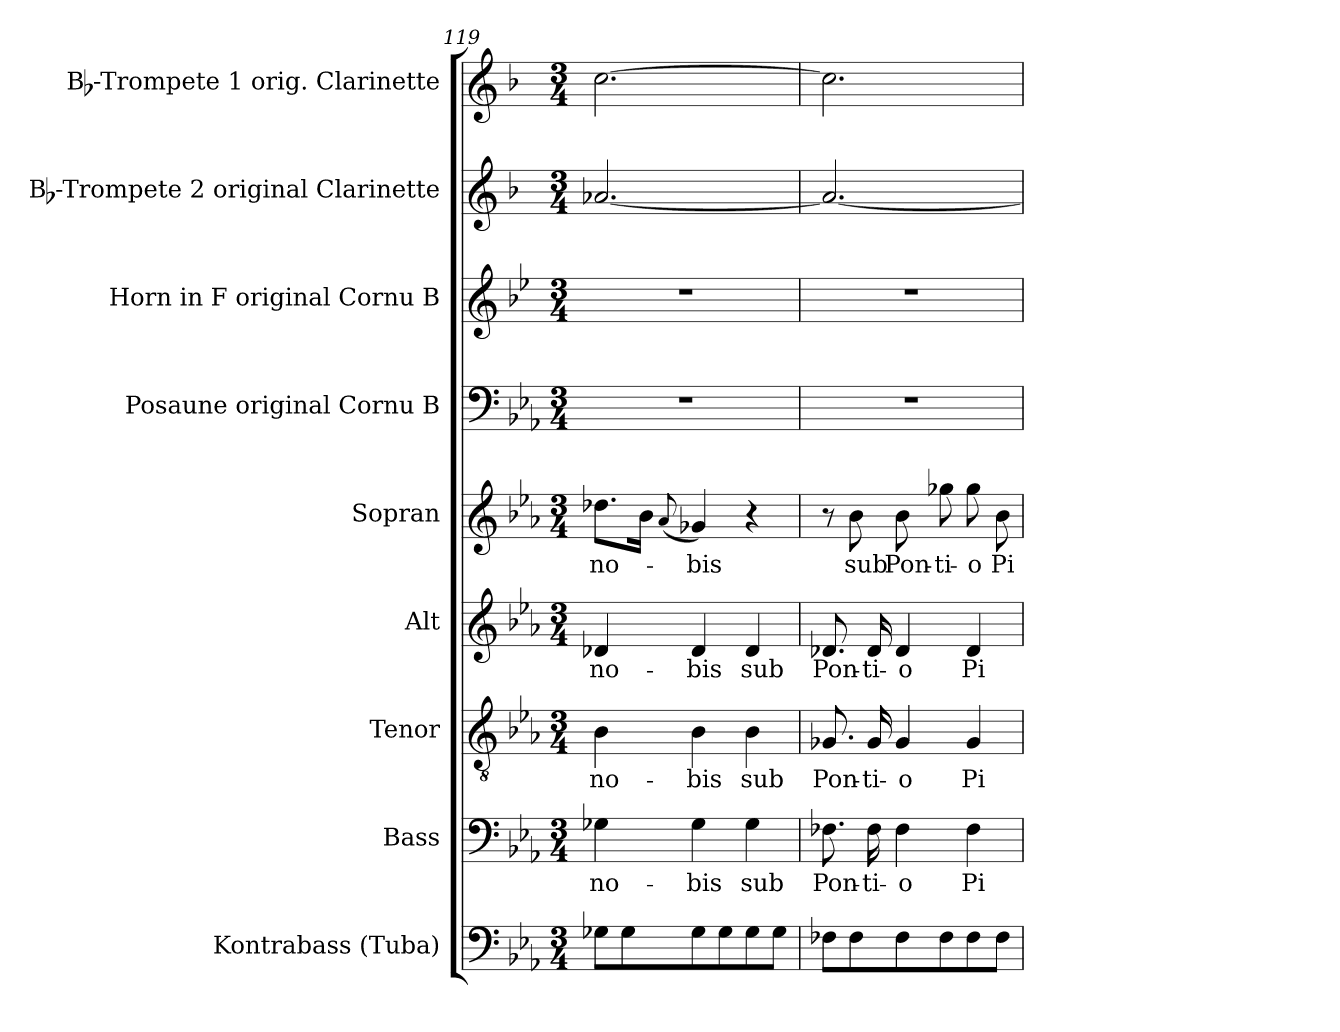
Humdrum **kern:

**kern	**kern	**text	**kern	**text	**kern	**text	**kern	**text	**kern	**kern	**kern	**kern
*part9	*part8	*part8	*part7	*part7	*part6	*part6	*part5	*part5	*part4	*part3	*part2	*part1
*staff9	*staff8	*staff8	*staff7	*staff7	*staff6	*staff6	*staff5	*staff5	*staff4	*staff3	*staff2	*staff1
*I"Kontrabass (Tuba)	*I"Bass	*	*I"Tenor	*	*I"Alt	*	*I"Sopran	*	*I"Posaune original Cornu B	*I"Horn in F original Cornu B	*I"Bb-Trompete 2 original Clarinette	*I"Bb-Trompete 1 orig. Clarinette
*I'Kb.	*I'B.	*	*I'T.	*	*I'A.	*	*I'S.	*	*I'Pos.	*I'Hrn.	*I'Bb Trp. 2	*I'Bb Trp. 1
*clefF4	*clefF4	*	*clefGv2	*	*clefG2	*	*clefG2	*	*clefF4	*clefG2	*clefG2	*clefG2
*ITrd7c12	*	*	*	*	*	*	*	*	*	*ITrd4c7	*ITrd1c2	*ITrd1c2
*k[b-e-a-]	*k[b-e-a-]	*	*k[b-e-a-]	*	*k[b-e-a-]	*	*k[b-e-a-]	*	*k[b-e-a-]	*k[b-e-a-]	*k[b-e-a-]	*k[b-e-a-]
*E-:	*E-:	*	*E-:	*	*E-:	*	*E-:	*	*E-:	*E-:	*E-:	*E-:
*M3/4	*M3/4	*	*M3/4	*	*M3/4	*	*M3/4	*	*M3/4	*M3/4	*M3/4	*M3/4
=119	=119	=119	=119	=119	=119	=119	=119	=119	=119	=119	=119	=119
!	!	!LO:LY:b	!	!LO:LY:b	!	!LO:LY:b	!	!LO:LY:b	!	!	!	!
8GG-X\L	4G-X\	no-	4B-\	no-	4d-X/	no-	8.dd-X\L	no-	2.r	2.r	[2.g-X/	[2.b-\
8GG-\	.	.	.	.	.	.	.	.	.	.	.	.
.	.	.	.	.	.	.	16b-\Jk	.	.	.	.	.
.	.	.	.	.	.	.	(<8qqa-/	.	.	.	.	.
!	!	!LO:LY:b	!	!LO:LY:b	!	!LO:LY:b	!	!LO:LY:b	!	!	!	!
8GG-\	4G-\	-bis	4B-\	-bis	4d-/	-bis	4g-X/)	-bis	.	.	.	.
8GG-\	.	.	.	.	.	.	.	.	.	.	.	.
!	!	!LO:LY:b	!	!LO:LY:b	!	!LO:LY:b	!	!	!	!	!	!
8GG-\	4G-\	sub	4B-\	sub	4d-/	sub	4r	.	.	.	.	.
8GG-\J	.	.	.	.	.	.	.	.	.	.	.	.
!!LO:PB:g=z
=120	=120	=120	=120	=120	=120	=120	=120	=120	=120	=120	=120	=120
!	!	!LO:LY:b	!	!LO:LY:b	!	!LO:LY:b	!	!	!	!	!	!
8FF-X\L	8.F-X\	Pon-	8.G-X/	Pon-	8.d-X/	Pon-	8r	.	2.r	2.r	2.g-/_	2.b-\]
!	!	!	!	!	!	!	!	!LO:LY:b	!	!	!	!
8FF-\	.	.	.	.	.	.	8b-\	sub	.	.	.	.
!	!	!LO:LY:b	!	!LO:LY:b	!	!LO:LY:b	!	!	!	!	!	!
.	16F-\	-ti-	16G-/	-ti-	16d-/	-ti-	.	.	.	.	.	.
!	!	!LO:LY:b	!	!LO:LY:b	!	!LO:LY:b	!	!LO:LY:b	!	!	!	!
8FF-\	4F-\	-o	4G-/	-o	4d-/	-o	8b-\	Pon-	.	.	.	.
!	!	!	!	!	!	!	!	!LO:LY:b	!	!	!	!
8FF-\	.	.	.	.	.	.	8gg-X\	-ti-	.	.	.	.
!	!	!LO:LY:b	!	!LO:LY:b	!	!LO:LY:b	!	!LO:LY:b	!	!	!	!
8FF-\	4F-\	Pi-	4G-/	Pi-	4d-/	Pi-	8gg-\	-o	.	.	.	.
!	!	!	!	!	!	!	!	!LO:LY:b	!	!	!	!
8FF-\J	.	.	.	.	.	.	8b-\	Pi-	.	.	.	.
=	=	=	=	=	=	=	=	=	=	=	=	=
*-	*-	*-	*-	*-	*-	*-	*-	*-	*-	*-	*-	*-
